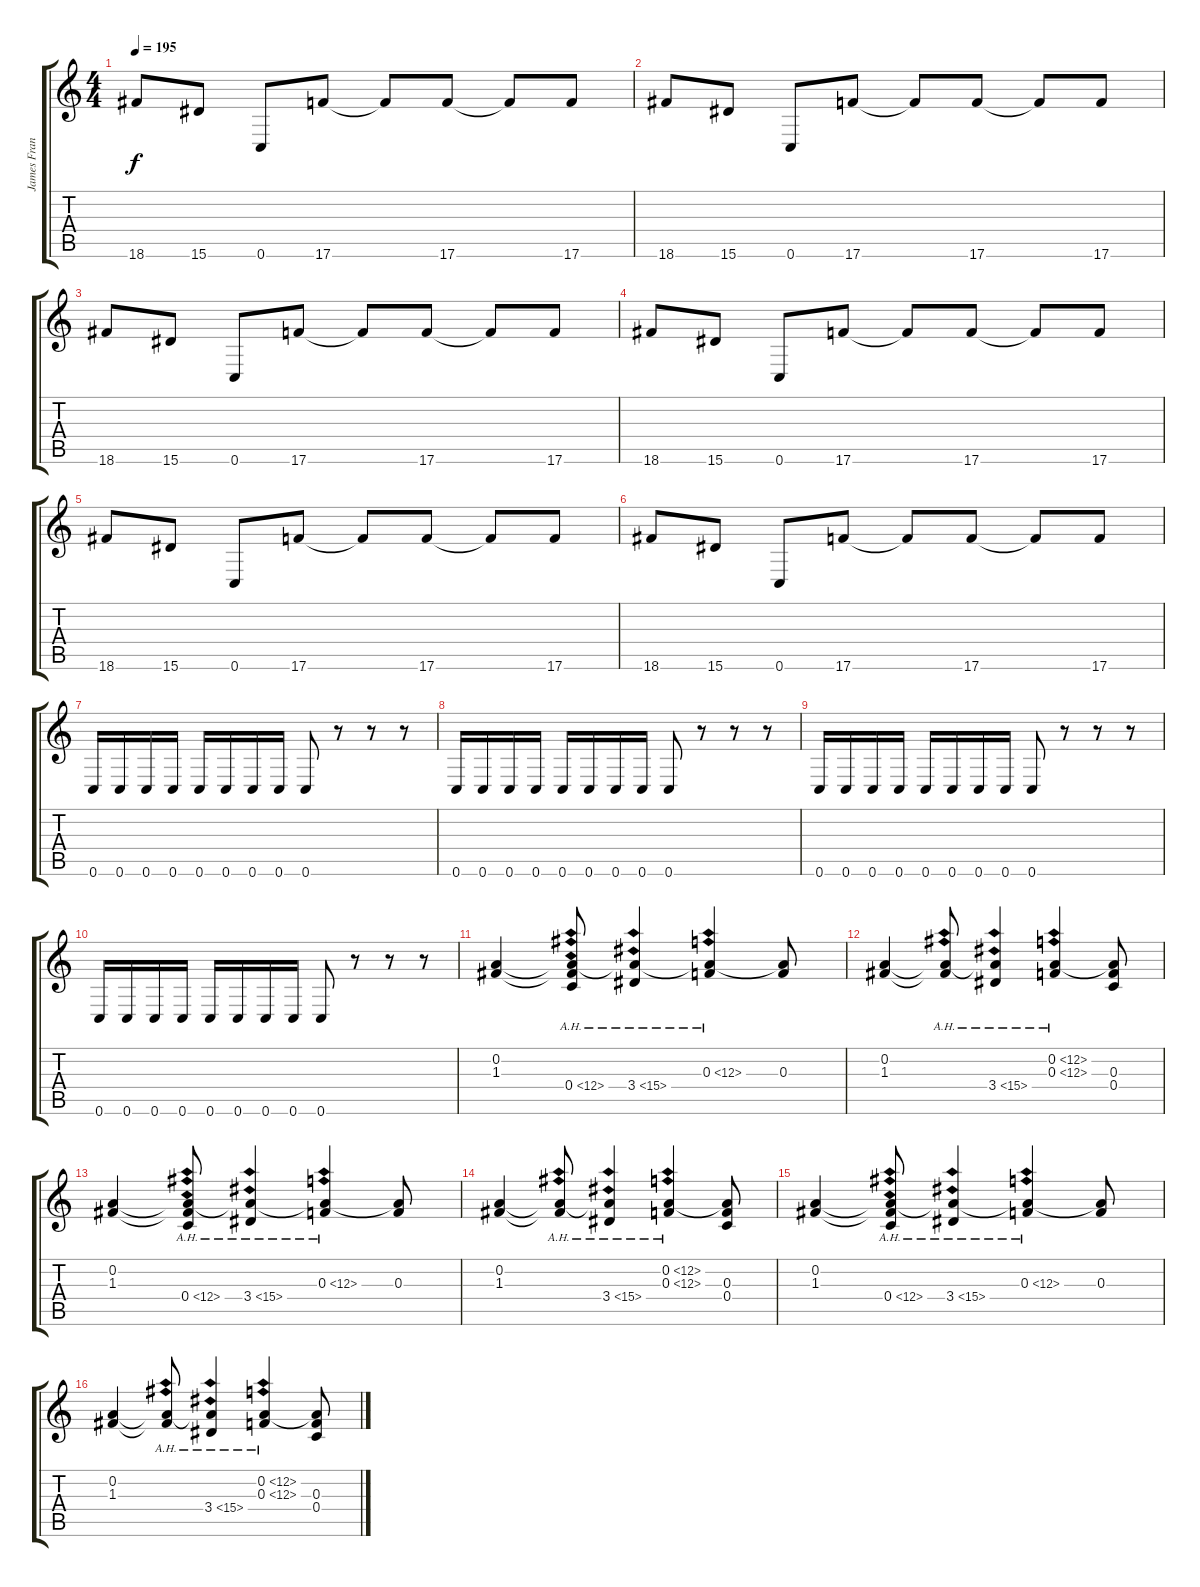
\track ("James Frantic Guitar" "James Fran") {instrument distortionguitar}
\staff {score tabs}
\tuning (D4 A3 F3 C3 G2 C2) {hide}
\ts (4 4)
\tempo 195
\clef g2
\ks c
18.6.8{dy f volume 9} 15.6.8 0.6.8 17.6.8 17.6{t}.8 17.6.8 17.6{t}.8 17.6.8 |
18.6.8 15.6.8 0.6.8 17.6.8 17.6{t}.8 17.6.8 17.6{t}.8 17.6.8 |
18.6.8{volume 12 instrument distortionguitar} 15.6.8 0.6.8 17.6.8 17.6{t}.8 17.6.8 17.6{t}.8 17.6.8 |
18.6.8 15.6.8 0.6.8 17.6.8 17.6{t}.8 17.6.8 17.6{t}.8 17.6.8 |
18.6.8{volume 9} 15.6.8 0.6.8 17.6.8 17.6{t}.8 17.6.8 17.6{t}.8 17.6.8 |
18.6.8 15.6.8 0.6.8 17.6.8 17.6{t}.8 17.6.8 17.6{t}.8 17.6.8 |
0.6.16 0.6.16 0.6.16 0.6.16 0.6.16 0.6.16 0.6.16 0.6.16 0.6.8 r.8 r.8 r.8 |
0.6.16 0.6.16 0.6.16 0.6.16 0.6.16 0.6.16 0.6.16 0.6.16 0.6.8 r.8 r.8 r.8 |
0.6.16 0.6.16 0.6.16 0.6.16 0.6.16 0.6.16 0.6.16 0.6.16 0.6.8 r.8 r.8 r.8 |
0.6.16 0.6.16 0.6.16 0.6.16 0.6.16 0.6.16 0.6.16 0.6.16 0.6.8 r.8 r.8 r.8 |
(0.2 1.3).4{volume 10 instrument electricguitarclean} (0.2{ah 12 t} 1.3{ah 12 t} 0.4{ah 12}).8 (0.2{ah 12 t} 3.4{ah 12}).4 (0.2{ah 12 t} 0.3{ah 12}).4 (0.2{t} 0.3).8 |
(0.2 1.3).4{volume 10 instrument electricguitarclean} (0.2{ah 12 t} 1.3{ah 12 t}).8 (0.2{ah 12 t} 3.4{ah 12}).4 (0.2{ah 12} 0.3{ah 12}).4 (0.2{t} 0.3 0.4).8 |
(0.2 1.3).4{volume 10 instrument electricguitarclean} (0.2{ah 12 t} 1.3{ah 12 t} 0.4{ah 12}).8 (0.2{ah 12 t} 3.4{ah 12}).4 (0.2{ah 12 t} 0.3{ah 12}).4 (0.2{t} 0.3).8 |
(0.2 1.3).4{volume 10 instrument electricguitarclean} (0.2{ah 12 t} 1.3{ah 12 t}).8 (0.2{ah 12 t} 3.4{ah 12}).4 (0.2{ah 12} 0.3{ah 12}).4 (0.2{t} 0.3 0.4).8 |
(0.2 1.3).4{volume 10 instrument electricguitarclean} (0.2{ah 12 t} 1.3{ah 12 t} 0.4{ah 12}).8 (0.2{ah 12 t} 3.4{ah 12}).4 (0.2{ah 12 t} 0.3{ah 12}).4 (0.2{t} 0.3).8 |
(0.2 1.3).4{volume 10 instrument electricguitarclean} (0.2{ah 12 t} 1.3{ah 12 t}).8 (0.2{ah 12 t} 3.4{ah 12}).4 (0.2{ah 12} 0.3{ah 12}).4 (0.2{t} 0.3 0.4).8
